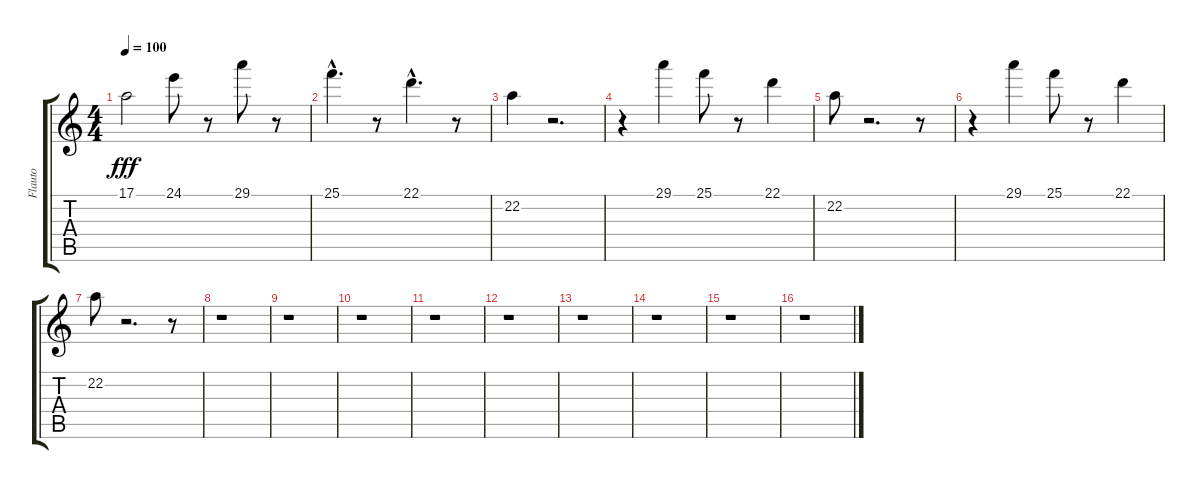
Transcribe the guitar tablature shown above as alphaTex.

\track ("Flauto" "Flauto") {instrument flute}
\staff {score tabs}
\tuning (E4 B3 G3 D3 A2 E2) {hide}
\ts (4 4)
\tempo 100
\clef g2
\ks c
17.1.2{dy fff} 24.1.8 r.8 29.1.8 r.8 |
25.1{hac}.4{d} r.8 22.1{hac}.4{d} r.8 |
22.2.4 r.2{d} |
r.4 29.1.4 25.1.8 r.8 22.1.4 |
22.2.8 r.2{d} r.8 |
r.4 29.1.4 25.1.8 r.8 22.1.4 |
22.2.8 r.2{d} r.8 |
r.1 |
r.1 |
r.1 |
r.1 |
r.1 |
r.1 |
r.1 |
r.1 |
r.1
